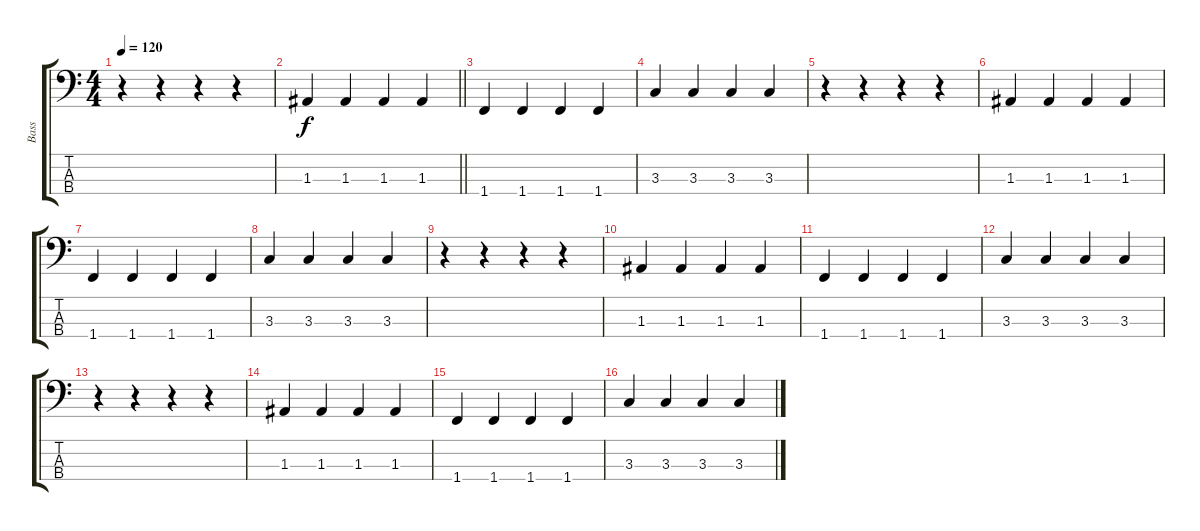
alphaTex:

\track ("Bass" "Bass") {instrument electricbassfinger}
\staff {score tabs}
\tuning (G2 D2 A1 E1) {hide}
\ts (4 4)
\tempo 120
\clef f4
\ks c
r.4{dy f} r.4 r.4 r.4 |
\barLineRight lightlight
1.3.4 1.3.4 1.3.4 1.3.4 |
1.4.4 1.4.4 1.4.4 1.4.4 |
3.3.4 3.3.4 3.3.4 3.3.4 |
r.4 r.4 r.4 r.4 |
1.3.4 1.3.4 1.3.4 1.3.4 |
1.4.4 1.4.4 1.4.4 1.4.4 |
3.3.4 3.3.4 3.3.4 3.3.4 |
r.4 r.4 r.4 r.4 |
1.3.4 1.3.4 1.3.4 1.3.4 |
1.4.4 1.4.4 1.4.4 1.4.4 |
3.3.4 3.3.4 3.3.4 3.3.4 |
r.4 r.4 r.4 r.4 |
1.3.4 1.3.4 1.3.4 1.3.4 |
1.4.4 1.4.4 1.4.4 1.4.4 |
3.3.4 3.3.4 3.3.4 3.3.4
